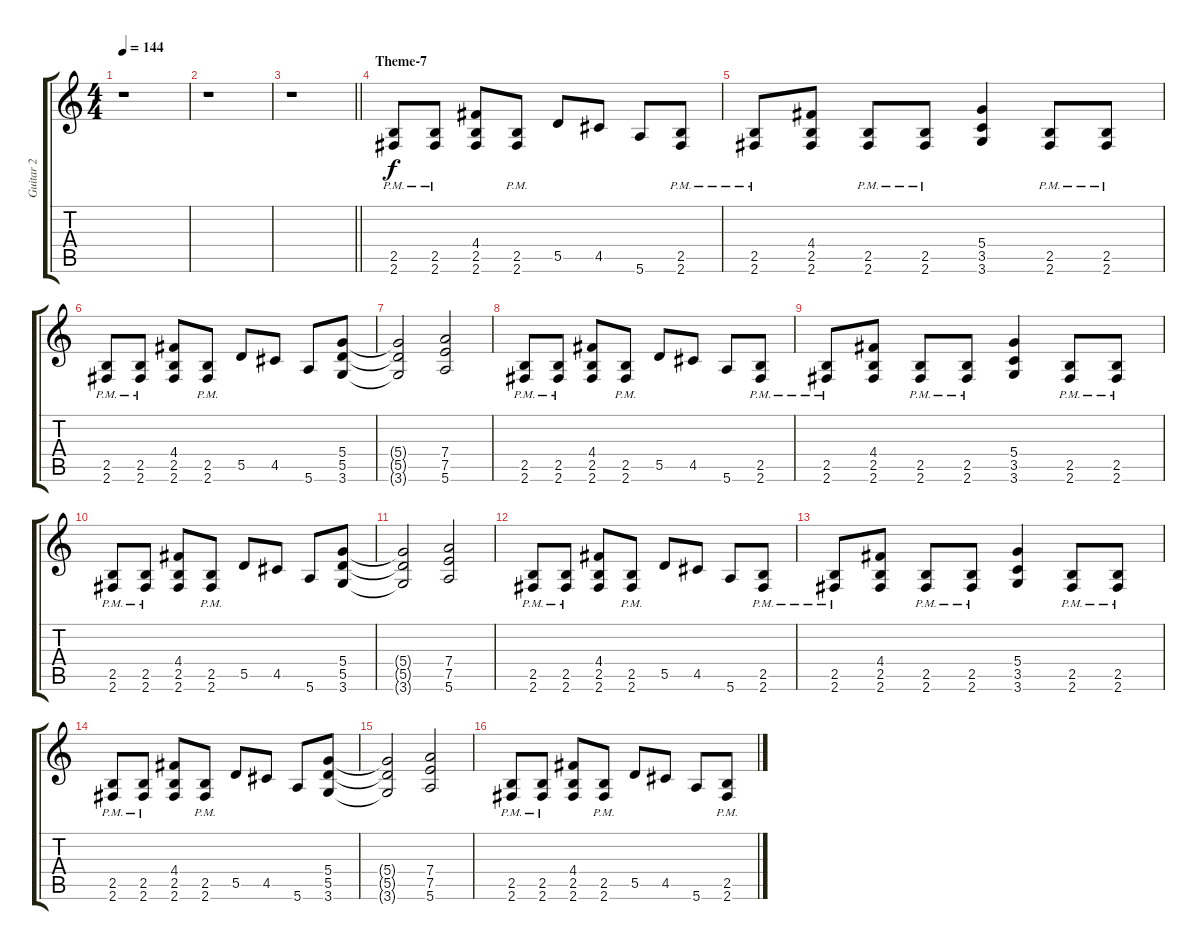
\track ("Guitar 2" "Guitar 2") {instrument distortionguitar}
\staff {score tabs}
\tuning (E4 B3 G3 D3 A2 E2) {hide}
\ts (4 4)
\tempo 144
\clef g2
\ks c
r.1{dy f} |
r.1 |
\barLineRight lightlight
r.1 |
\section ("" "Theme-7")
(2.5{pm} 2.6{pm}).8 (2.5{pm} 2.6{pm}).8 (4.4 2.5 2.6).8 (2.5{pm} 2.6{pm}).8 5.5.8 4.5.8 5.6.8 (2.5{pm} 2.6{pm}).8 |
(2.5{pm} 2.6{pm}).8 (4.4 2.5 2.6).8 (2.5{pm} 2.6{pm}).8 (2.5{pm} 2.6{pm}).8 (5.4 3.5 3.6).4 (2.5{pm} 2.6{pm}).8 (2.5{pm} 2.6{pm}).8 |
(2.5{pm} 2.6{pm}).8 (2.5{pm} 2.6{pm}).8 (4.4 2.5 2.6).8 (2.5{pm} 2.6{pm}).8 5.5.8 4.5.8 5.6.8 (5.4 5.5 3.6).8 |
(5.4{t} 5.5{t} 3.6{t}).2 (7.4 7.5 5.6).2 |
(2.5{pm} 2.6{pm}).8 (2.5{pm} 2.6{pm}).8 (4.4 2.5 2.6).8 (2.5{pm} 2.6{pm}).8 5.5.8 4.5.8 5.6.8 (2.5{pm} 2.6{pm}).8 |
(2.5{pm} 2.6{pm}).8 (4.4 2.5 2.6).8 (2.5{pm} 2.6{pm}).8 (2.5{pm} 2.6{pm}).8 (5.4 3.5 3.6).4 (2.5{pm} 2.6{pm}).8 (2.5{pm} 2.6{pm}).8 |
(2.5{pm} 2.6{pm}).8 (2.5{pm} 2.6{pm}).8 (4.4 2.5 2.6).8 (2.5{pm} 2.6{pm}).8 5.5.8 4.5.8 5.6.8 (5.4 5.5 3.6).8 |
(5.4{t} 5.5{t} 3.6{t}).2 (7.4 7.5 5.6).2 |
(2.5{pm} 2.6{pm}).8 (2.5{pm} 2.6{pm}).8 (4.4 2.5 2.6).8 (2.5{pm} 2.6{pm}).8 5.5.8 4.5.8 5.6.8 (2.5{pm} 2.6{pm}).8 |
(2.5{pm} 2.6{pm}).8 (4.4 2.5 2.6).8 (2.5{pm} 2.6{pm}).8 (2.5{pm} 2.6{pm}).8 (5.4 3.5 3.6).4 (2.5{pm} 2.6{pm}).8 (2.5{pm} 2.6{pm}).8 |
(2.5{pm} 2.6{pm}).8 (2.5{pm} 2.6{pm}).8 (4.4 2.5 2.6).8 (2.5{pm} 2.6{pm}).8 5.5.8 4.5.8 5.6.8 (5.4 5.5 3.6).8 |
(5.4{t} 5.5{t} 3.6{t}).2 (7.4 7.5 5.6).2 |
(2.5{pm} 2.6{pm}).8 (2.5{pm} 2.6{pm}).8 (4.4 2.5 2.6).8 (2.5{pm} 2.6{pm}).8 5.5.8 4.5.8 5.6.8 (2.5{pm} 2.6{pm}).8
